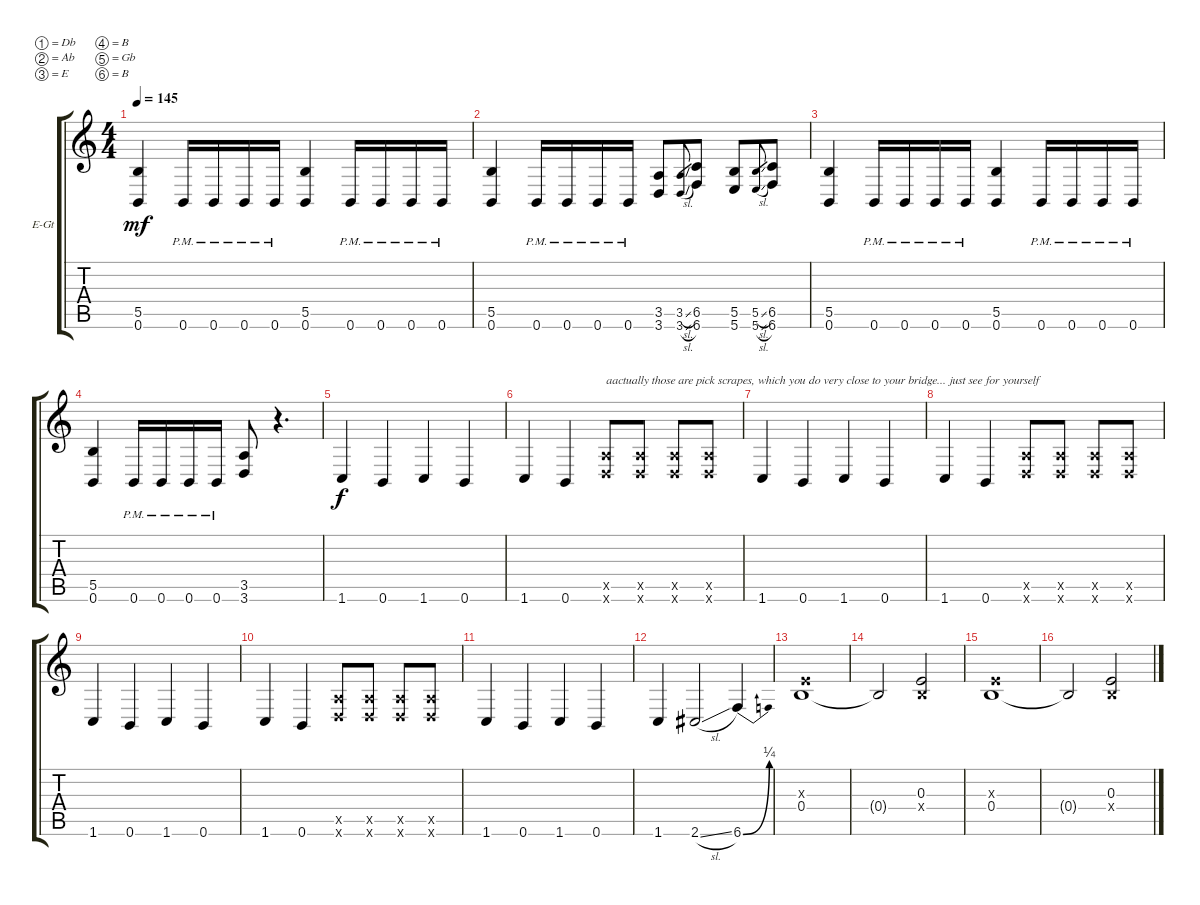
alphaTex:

\bracketExtendMode groupsimilarinstruments
\firstSystemTrackNameOrientation horizontal
\otherSystemsTrackNameOrientation horizontal
\track ("Robb Flynn" "E-Gt") {instrument distortionguitar}
\staff {score tabs}
\tuning (Db4 Ab3 E3 B2 Gb2 B1)
\ts (4 4)
\tempo 145
\clef g2
\ks c
(5.5 0.6).4{dy mf} 0.6{pm}.16 0.6{pm}.16 0.6{pm}.16 0.6{pm}.16 (5.5 0.6).4 0.6{pm}.16 0.6{pm}.16 0.6{pm}.16 0.6{pm}.16 |
(5.5 0.6).4 0.6{pm}.16 0.6{pm}.16 0.6{pm}.16 0.6{pm}.16 (3.5 3.6).8 (3.5{sl} 3.6{sl}).8{gr} (6.5 6.6).8 (5.5 5.6).8 (5.5{sl} 5.6{sl}).8{gr} (6.5 6.6).8 |
(5.5 0.6).4 0.6{pm}.16 0.6{pm}.16 0.6{pm}.16 0.6{pm}.16 (5.5 0.6).4 0.6{pm}.16 0.6{pm}.16 0.6{pm}.16 0.6{pm}.16 |
(5.5 0.6).4 0.6{pm}.16 0.6{pm}.16 0.6{pm}.16 0.6{pm}.16 (3.5 3.6).8 r.4{d} |
1.6.4{dy f} 0.6.4 1.6.4 0.6.4 |
1.6.4 0.6.4 (3.5{x} 3.6{x}).8{txt "aactually those are pick scrapes, which you do very close to your bridge... just see for yourself"} (3.5{x} 3.6{x}).8 (3.5{x} 3.6{x}).8 (3.5{x} 3.6{x}).8 |
1.6.4 0.6.4 1.6.4 0.6.4 |
1.6.4 0.6.4 (3.5{x} 3.6{x}).8 (3.5{x} 3.6{x}).8 (3.5{x} 3.6{x}).8 (3.5{x} 3.6{x}).8 |
1.6.4 0.6.4 1.6.4 0.6.4 |
1.6.4 0.6.4 (3.5{x} 3.6{x}).8 (3.5{x} 3.6{x}).8 (3.5{x} 3.6{x}).8 (3.5{x} 3.6{x}).8 |
1.6.4 0.6.4 1.6.4 0.6.4 |
1.6.4 2.6{sl}.2 6.6{be (bend 0 0 30 1)}.4 |
(0.3{x} 0.4).1 |
0.4{t}.2 (0.3 0.4{x}).2 |
(0.3{x} 0.4).1 |
0.4{t}.2 (0.3 0.4{x}).2
